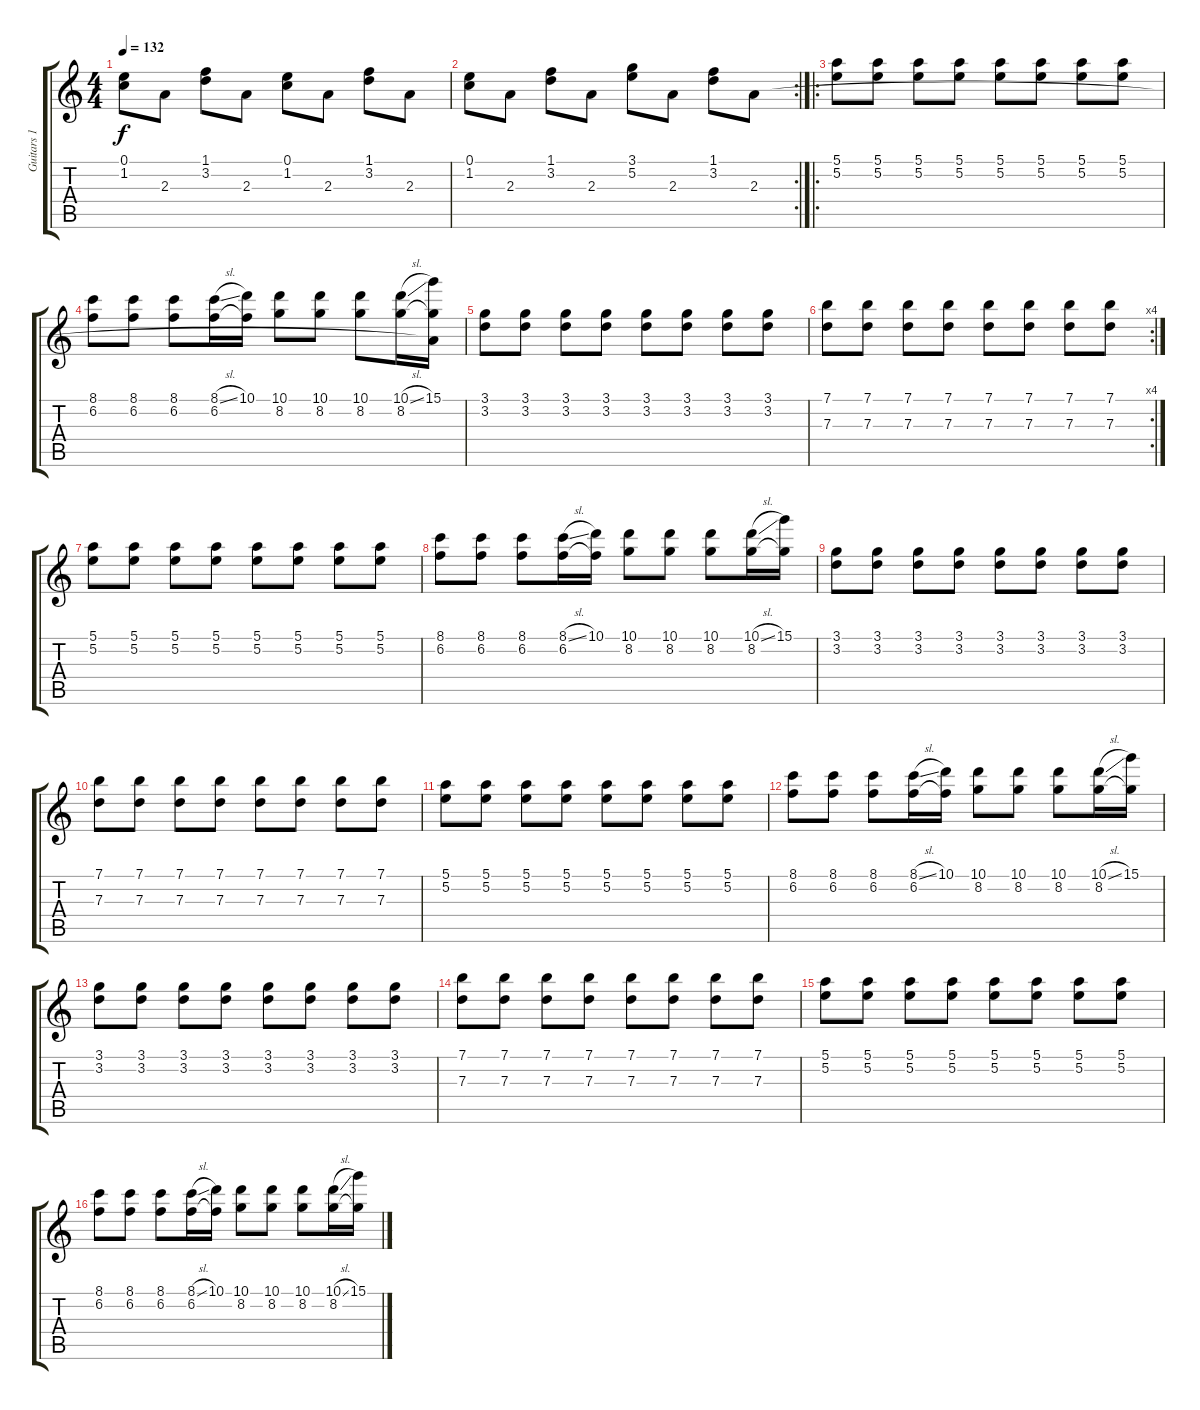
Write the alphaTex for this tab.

\track ("Guitars 1" "Guitars 1") {instrument distortionguitar}
\staff {score tabs}
\tuning (E4 B3 G3 D3 A2 E2) {hide}
\ts (4 4)
\tempo 132
\clef g2
\ks c
(0.1 1.2).8{dy f} 2.3.8 (1.1 3.2).8 2.3.8 (0.1 1.2).8 2.3.8 (1.1 3.2).8 2.3.8 |
\rc 2
(0.1 1.2).8 2.3.8 (1.1 3.2).8 2.3.8 (3.1 5.2).8 2.3.8 (1.1 3.2).8 2.3.8 |
\ro
(5.1 5.2).8 (5.1 5.2).8 (5.1 5.2).8 (5.1 5.2).8 (5.1 5.2).8 (5.1 5.2).8 (5.1 5.2).8 (5.1 5.2).8 |
(8.1 6.2).8 (8.1 6.2).8 (8.1 6.2).8 (8.1{sl} 6.2).16 (10.1 6.2{t}).16 (10.1 8.2).8 (10.1 8.2).8 (10.1 8.2).8 (10.1{sl} 8.2).16 (15.1 8.2{t} 2.3{t}).16 |
(3.1 3.2).8 (3.1 3.2).8 (3.1 3.2).8 (3.1 3.2).8 (3.1 3.2).8 (3.1 3.2).8 (3.1 3.2).8 (3.1 3.2).8 |
\rc 4
(7.1 7.3).8 (7.1 7.3).8 (7.1 7.3).8 (7.1 7.3).8 (7.1 7.3).8 (7.1 7.3).8 (7.1 7.3).8 (7.1 7.3).8 |
(5.1 5.2).8{volume 11} (5.1 5.2).8 (5.1 5.2).8 (5.1 5.2).8 (5.1 5.2).8 (5.1 5.2).8 (5.1 5.2).8 (5.1 5.2).8 |
(8.1 6.2).8 (8.1 6.2).8 (8.1 6.2).8 (8.1{sl} 6.2).16 (10.1 6.2{t}).16 (10.1 8.2).8 (10.1 8.2).8 (10.1 8.2).8 (10.1{sl} 8.2).16 (15.1 8.2{t}).16 |
(3.1 3.2).8 (3.1 3.2).8 (3.1 3.2).8 (3.1 3.2).8 (3.1 3.2).8 (3.1 3.2).8 (3.1 3.2).8 (3.1 3.2).8 |
(7.1 7.3).8 (7.1 7.3).8 (7.1 7.3).8 (7.1 7.3).8 (7.1 7.3).8 (7.1 7.3).8 (7.1 7.3).8 (7.1 7.3).8 |
(5.1 5.2).8{volume 11} (5.1 5.2).8 (5.1 5.2).8 (5.1 5.2).8 (5.1 5.2).8 (5.1 5.2).8 (5.1 5.2).8 (5.1 5.2).8 |
(8.1 6.2).8 (8.1 6.2).8 (8.1 6.2).8 (8.1{sl} 6.2).16 (10.1 6.2{t}).16 (10.1 8.2).8 (10.1 8.2).8 (10.1 8.2).8 (10.1{sl} 8.2).16 (15.1 8.2{t}).16 |
(3.1 3.2).8 (3.1 3.2).8 (3.1 3.2).8 (3.1 3.2).8 (3.1 3.2).8 (3.1 3.2).8 (3.1 3.2).8 (3.1 3.2).8 |
(7.1 7.3).8 (7.1 7.3).8 (7.1 7.3).8 (7.1 7.3).8 (7.1 7.3).8 (7.1 7.3).8 (7.1 7.3).8 (7.1 7.3).8 |
(5.1 5.2).8{volume 11} (5.1 5.2).8 (5.1 5.2).8 (5.1 5.2).8 (5.1 5.2).8 (5.1 5.2).8 (5.1 5.2).8 (5.1 5.2).8 |
(8.1 6.2).8 (8.1 6.2).8 (8.1 6.2).8 (8.1{sl} 6.2).16 (10.1 6.2{t}).16 (10.1 8.2).8 (10.1 8.2).8 (10.1 8.2).8 (10.1{sl} 8.2).16 (15.1 8.2{t}).16
